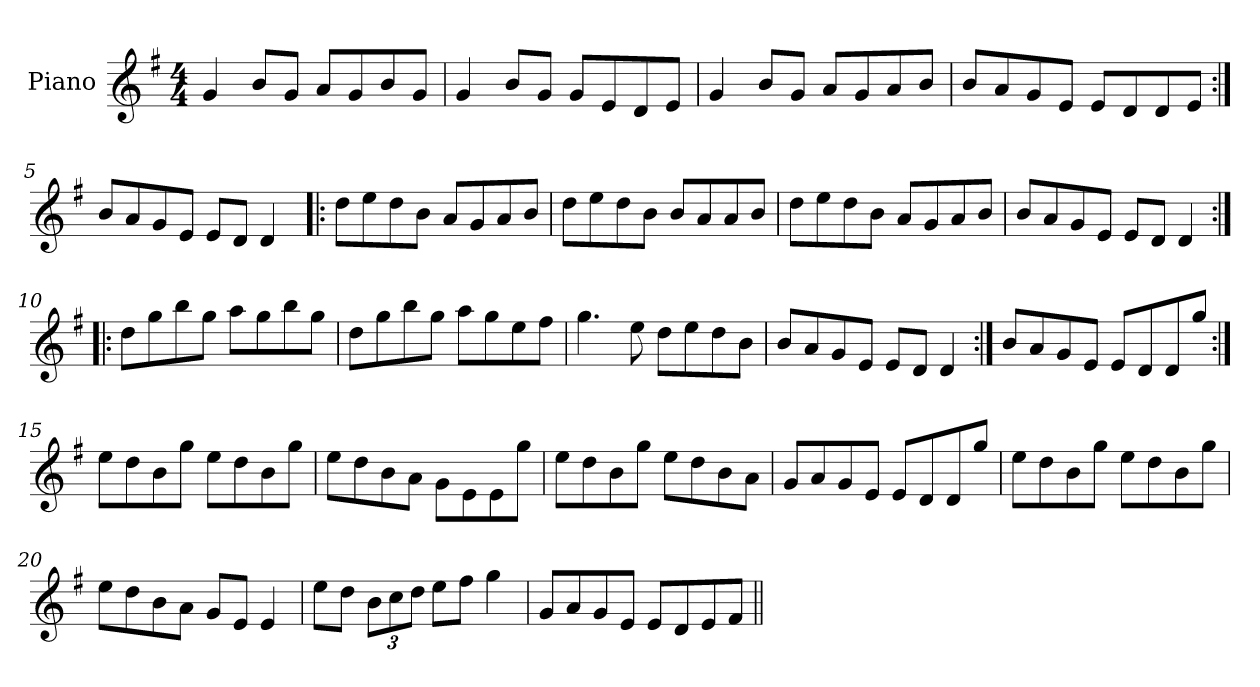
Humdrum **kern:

**kern
*part1
*staff1
*I"Piano
*I'Pno
*clefG2
*k[f#]
*G:
*M4/4
=1
4g/
8b/L
8g/J
8a/L
8g/
8b/
8g/J
=2
4g/
8b/L
8g/J
8g/L
8e/
8d/
8e/J
=3
4g/
8b/L
8g/J
8a/L
8g/
8a/
8b/J
=4
8b/L
8a/
8g/
8e/J
8e/L
8d/
8d/
8e/J
=5:|!
8b/L
8a/
8g/
8e/J
8e/L
8d/J
4d/
=6!|:
8dd\L
8ee\
8dd\
8b\J
8a/L
8g/
8a/
8b/J
=7
8dd\L
8ee\
8dd\
8b\J
8b/L
8a/
8a/
8b/J
=8
8dd\L
8ee\
8dd\
8b\J
8a/L
8g/
8a/
8b/J
=9
8b/L
8a/
8g/
8e/J
8e/L
8d/J
4d/
=10:|!|:
8dd\L
8gg\
8bb\
8gg\J
8aa\L
8gg\
8bb\
8gg\J
=11
8dd\L
8gg\
8bb\
8gg\J
8aa\L
8gg\
8ee\
8ff#\J
=12
4.gg\
8ee\
8dd\L
8ee\
8dd\
8b\J
=13
8b/L
8a/
8g/
8e/J
8e/L
8d/J
4d/
=14:|!
8b/L
8a/
8g/
8e/J
8e/L
8d/
8d/
8gg/J
=15:|!
8ee\L
8dd\
8b\
8gg\J
8ee\L
8dd\
8b\
8gg\J
=16
8ee\L
8dd\
8b\
8a\J
8g\L
8e\
8e\
8gg\J
=17
8ee\L
8dd\
8b\
8gg\J
8ee\L
8dd\
8b\
8a\J
=18
8g/L
8a/
8g/
8e/J
8e/L
8d/
8d/
8gg/J
=19
8ee\L
8dd\
8b\
8gg\J
8ee\L
8dd\
8b\
8gg\J
=20
8ee\L
8dd\
8b\
8a\J
8g/L
8e/J
4e/
=21
8ee\L
8dd\J
12b\L
12cc\
12dd\J
8ee\L
8ff#\J
4gg\
=22
8g/L
8a/
8g/
8e/J
8e/L
8d/
8e/
8f#/J
=||
*-
